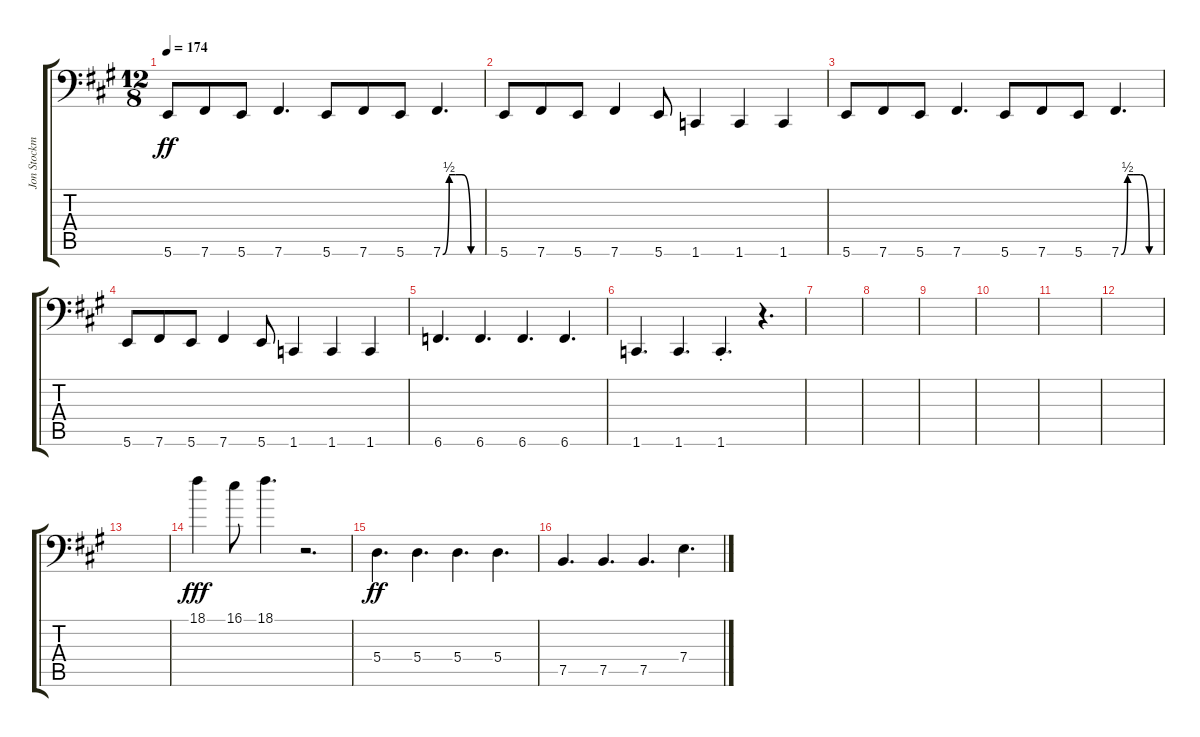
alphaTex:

\track ("Jon Stockman (6-str. bass)" "Jon Stockm") {instrument electricbassfinger}
\staff {score tabs}
\tuning (C3 G2 D2 A1 E1 B0) {hide}
\ts (12 8)
\tempo 174
\clef f4
\ks a
5.6.8{dy ff} 7.6.8 5.6.8 7.6.4{d} 5.6.8 7.6.8 5.6.8 7.6{be (custom 0 0 10 2 20 2 30 2 44 0 60 0)}.4{d} |
5.6.8 7.6.8 5.6.8 7.6.4 5.6.8 1.6.4 1.6.4 1.6.4 |
5.6.8 7.6.8 5.6.8 7.6.4{d} 5.6.8 7.6.8 5.6.8 7.6{be (custom 0 0 10 2 20 2 30 2 44 0 60 0)}.4{d} |
5.6.8 7.6.8 5.6.8 7.6.4 5.6.8 1.6.4 1.6.4 1.6.4 |
6.6.4{d} 6.6.4{d} 6.6.4{d} 6.6.4{d} |
1.6.4{d} 1.6.4{d} 1.6{st}.4{d} r.4{d} |
|
|
|
|
|
|
|
18.1.4{dy fff} 16.1.8 18.1.4{d} r.2{d} |
5.4.4{d dy ff} 5.4.4{d} 5.4.4{d} 5.4.4{d} |
7.5.4{d} 7.5.4{d} 7.5.4{d} 7.4.4{d}
